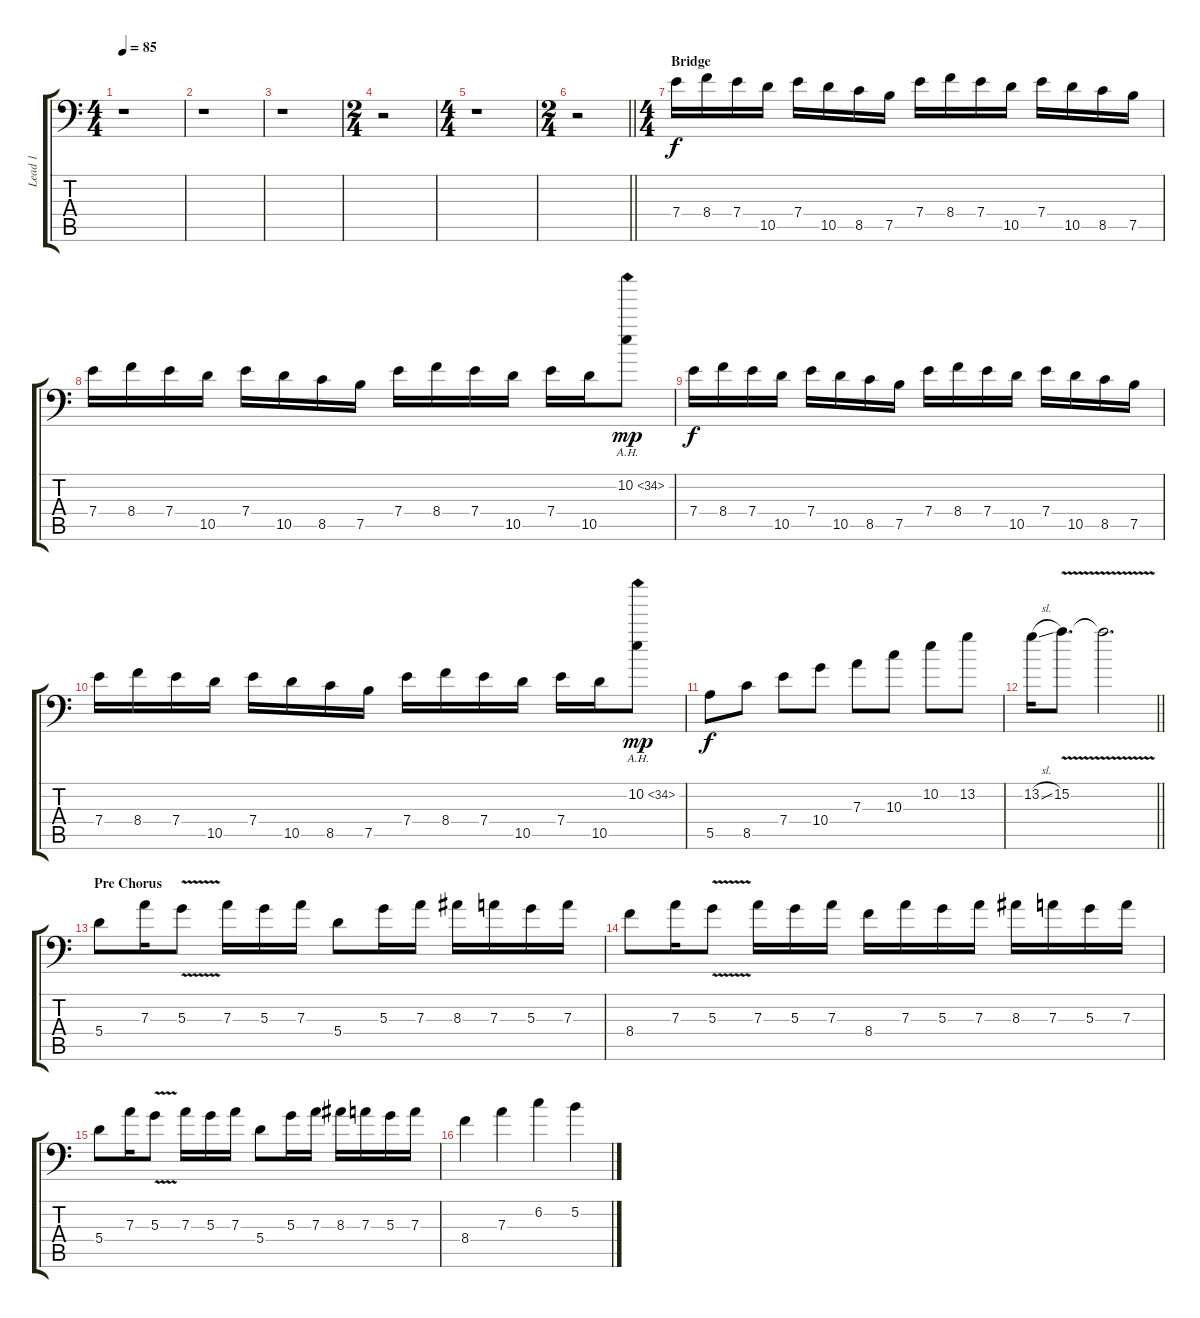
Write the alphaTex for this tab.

\track ("Lead 1" "Lead 1") {instrument overdrivenguitar}
\staff {score tabs}
\tuning (B3 Gb3 D3 A2 E2 A1) {hide}
\ts (4 4)
\tempo 85
\clef f4
\ks c
r.1{dy mp} |
r.1 |
r.1 |
\ts (2 4)
r.2 |
\ts (4 4)
r.1 |
\ts (2 4)
\barLineRight lightlight
r.2 |
\ts (4 4)
\section ("" "Bridge")
7.4.16{dy f volume 10} 8.4.16 7.4.16 10.5.16 7.4.16 10.5.16 8.5.16 7.5.16 7.4.16 8.4.16 7.4.16 10.5.16 7.4.16 10.5.16 8.5.16 7.5.16 |
7.4.16 8.4.16 7.4.16 10.5.16 7.4.16 10.5.16 8.5.16 7.5.16 7.4.16 8.4.16 7.4.16 10.5.16 7.4.16 10.5.16 10.2{ah 24}.8{dy mp} |
7.4.16{dy f} 8.4.16 7.4.16 10.5.16 7.4.16 10.5.16 8.5.16 7.5.16 7.4.16 8.4.16 7.4.16 10.5.16 7.4.16 10.5.16 8.5.16 7.5.16 |
7.4.16 8.4.16 7.4.16 10.5.16 7.4.16 10.5.16 8.5.16 7.5.16 7.4.16 8.4.16 7.4.16 10.5.16 7.4.16 10.5.16 10.2{ah 24}.8{dy mp} |
5.5.8{dy f} 8.5.8 7.4.8 10.4.8 7.3.8 10.3.8 10.2.8 13.2.8 |
\barLineRight lightlight
13.2{sl}.16 15.2{v}.8{d} 15.2{t}.2{d} |
\section ("" "Pre Chorus")
5.4.8 7.3.16 5.3{v}.8 7.3.16 5.3.16 7.3.16 5.4.8 5.3.16 7.3.16 8.3.16 7.3.16 5.3.16 7.3.16 |
8.4.8 7.3.16 5.3{v}.8 7.3.16 5.3.16 7.3.16 8.4.16 7.3.16 5.3.16 7.3.16 8.3.16 7.3.16 5.3.16 7.3.16 |
5.4.8 7.3.16 5.3{v}.8 7.3.16 5.3.16 7.3.16 5.4.8 5.3.16 7.3.16 8.3.16 7.3.16 5.3.16 7.3.16 |
8.4.4 7.3.4 6.2.4 5.2.4
